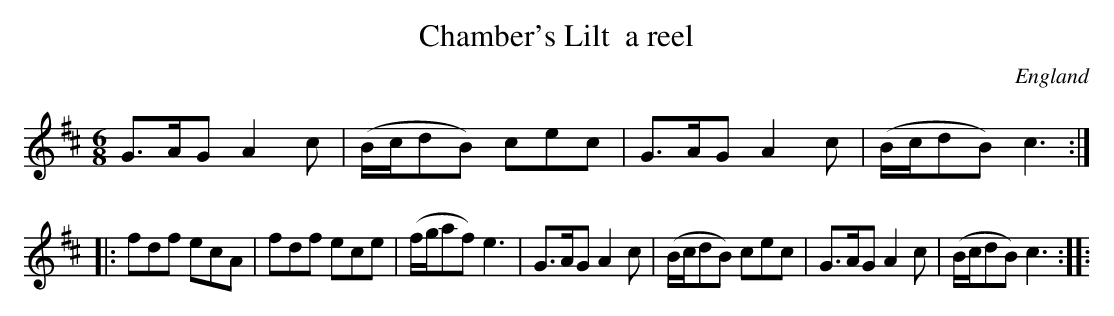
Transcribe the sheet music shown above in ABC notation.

X:1
T:Chamber's Lilt  a reel
L:1/8
M:6/8
O:England
K:D major
G>AG A2c | (B/c/dB) cec | G>AG    A2c | (B/c/dB) c3 ::
fdf  ecA | fdf      ece | (f/g/af) e3 | \
G>AG A2c | (B/c/dB) cec | G>AG    A2c | (B/c/dB) c3 ::
